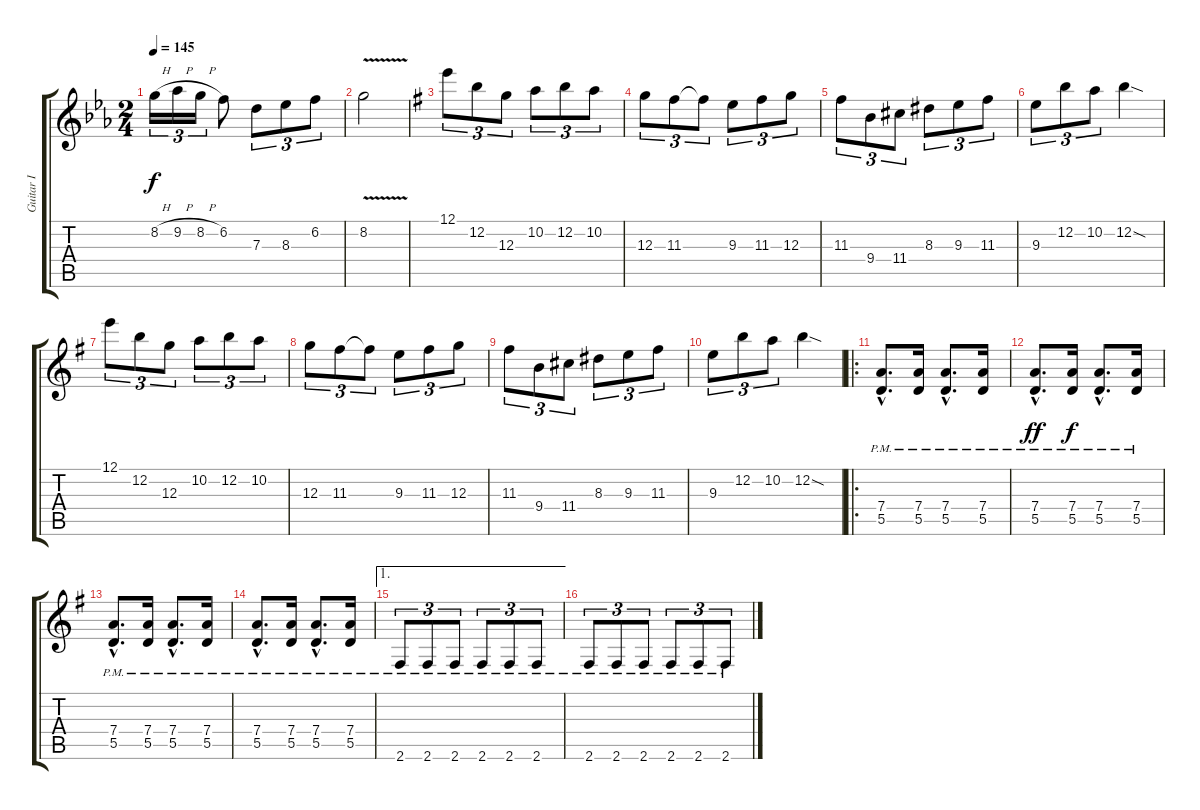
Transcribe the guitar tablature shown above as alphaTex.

\track ("Guitar I" "Guitar I") {instrument distortionguitar}
\staff {score tabs}
\tuning (E4 B3 G3 D3 A2 E2) {hide}
\ts (2 4)
\tempo 145
\clef g2
\ks cminor
8.2{h}.16{tu (3 2) dy f} 9.2{h}.16{tu (3 2)} 8.2{h}.16{tu (3 2)} 6.2.8 7.3.8{tu (3 2)} 8.3.8{tu (3 2)} 6.2.8{tu (3 2)} |
8.2{v}.2 |
\ks eminor
12.1.8{tu (3 2)} 12.2.8{tu (3 2)} 12.3.8{tu (3 2)} 10.2.8{tu (3 2)} 12.2.8{tu (3 2)} 10.2.8{tu (3 2)} |
12.3.8{tu (3 2)} 11.3.8{tu (3 2)} 11.3{t}.8{tu (3 2)} 9.3.8{tu (3 2)} 11.3.8{tu (3 2)} 12.3.8{tu (3 2)} |
11.3.8{tu (3 2)} 9.4.8{tu (3 2)} 11.4.8{tu (3 2)} 8.3.8{tu (3 2)} 9.3.8{tu (3 2)} 11.3.8{tu (3 2)} |
9.3.8{tu (3 2)} 12.2.8{tu (3 2)} 10.2.8{tu (3 2)} 12.2{sod}.4 |
12.1.8{tu (3 2)} 12.2.8{tu (3 2)} 12.3.8{tu (3 2)} 10.2.8{tu (3 2)} 12.2.8{tu (3 2)} 10.2.8{tu (3 2)} |
12.3.8{tu (3 2)} 11.3.8{tu (3 2)} 11.3{t}.8{tu (3 2)} 9.3.8{tu (3 2)} 11.3.8{tu (3 2)} 12.3.8{tu (3 2)} |
11.3.8{tu (3 2)} 9.4.8{tu (3 2)} 11.4.8{tu (3 2)} 8.3.8{tu (3 2)} 9.3.8{tu (3 2)} 11.3.8{tu (3 2)} |
9.3.8{tu (3 2)} 12.2.8{tu (3 2)} 10.2.8{tu (3 2)} 12.2{sod}.4 |
\ro
(7.4{hac pm} 5.5{hac pm}).8{d} (7.4{pm} 5.5{pm}).16 (7.4{hac pm} 5.5{hac pm}).8{d} (7.4{pm} 5.5{pm}).16 |
(7.4{pm} 5.5{hac pm}).8{d dy ff} (7.4{pm} 5.5{pm}).16{dy f} (7.4{hac pm} 5.5{hac pm}).8{d} (7.4{pm} 5.5{pm}).16 |
(7.4{hac pm} 5.5{hac pm}).8{d} (7.4{pm} 5.5{pm}).16 (7.4{hac pm} 5.5{hac pm}).8{d} (7.4{pm} 5.5{pm}).16 |
(7.4{hac pm} 5.5{hac pm}).8{d} (7.4{pm} 5.5{pm}).16 (7.4{hac pm} 5.5{hac pm}).8{d} (7.4{pm} 5.5{pm}).16 |
\ae 1
2.6{pm}.8{tu (3 2)} 2.6{pm}.8{tu (3 2)} 2.6{pm}.8{tu (3 2)} 2.6{pm}.8{tu (3 2)} 2.6{pm}.8{tu (3 2)} 2.6{pm}.8{tu (3 2)} |
2.6{pm}.8{tu (3 2)} 2.6{pm}.8{tu (3 2)} 2.6{pm}.8{tu (3 2)} 2.6{pm}.8{tu (3 2)} 2.6{pm}.8{tu (3 2)} 2.6{pm}.8{tu (3 2)}
